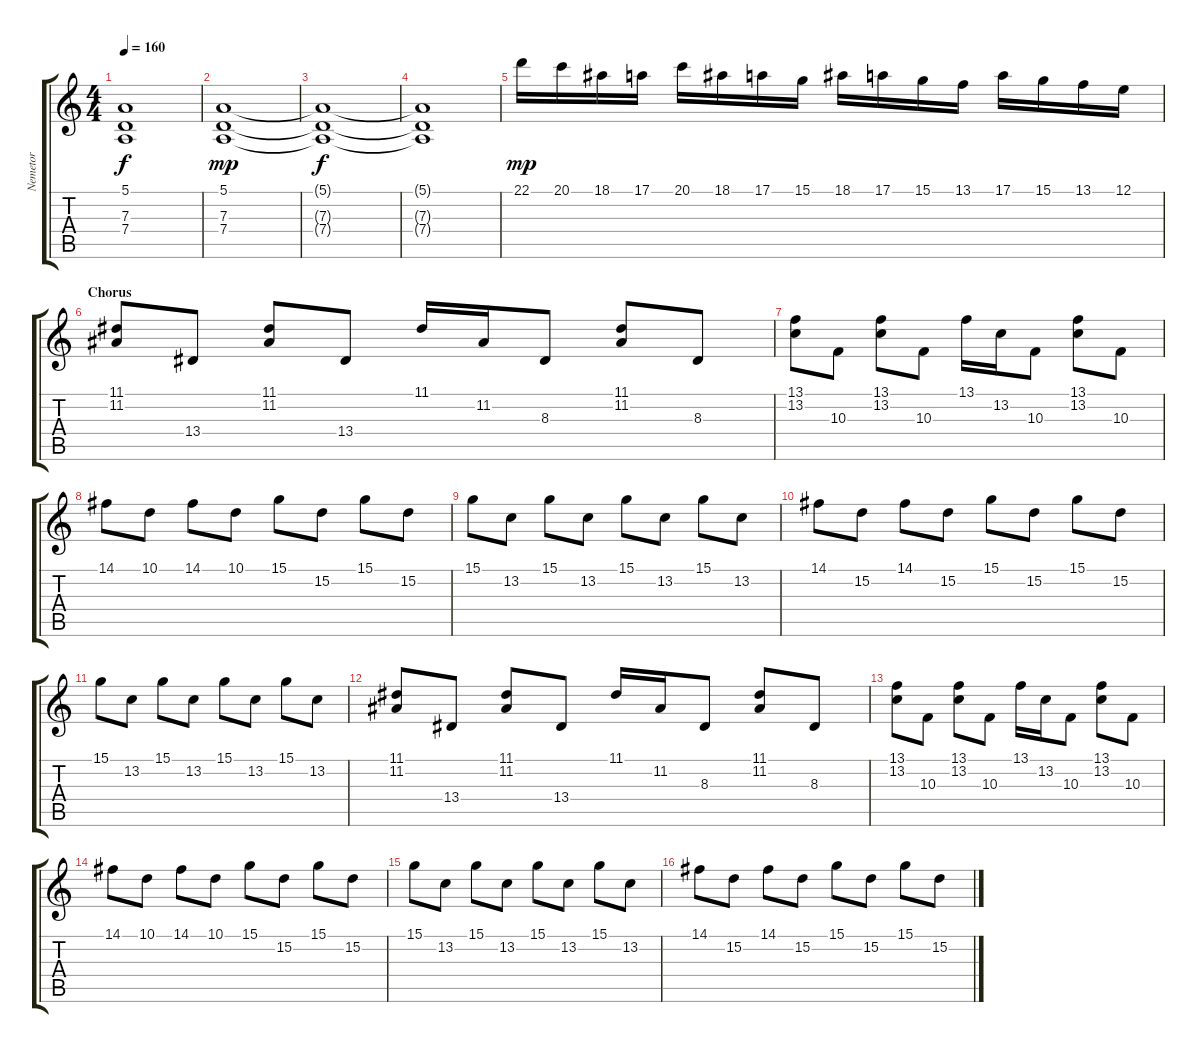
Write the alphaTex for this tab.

\track ("Nemetor" "Nemetor") {instrument lead1square}
\staff {score tabs}
\tuning (E4 B3 G3 D3 A2 D2) {hide}
\ts (4 4)
\tempo 160
\clef g2
\ks c
(5.1{t} 7.3{t} 7.4{t}).1{dy f} |
(5.1 7.3 7.4).1{dy mp} |
(5.1{t} 7.3{t} 7.4{t}).1{dy f} |
(5.1{t} 7.3{t} 7.4{t}).1 |
22.1.16{dy mp} 20.1.16 18.1.16 17.1.16 20.1.16 18.1.16 17.1.16 15.1.16 18.1.16 17.1.16 15.1.16 13.1.16 17.1.16 15.1.16 13.1.16 12.1.16 |
\section ("" "Chorus")
(11.1 11.2).8 13.4.8 (11.1 11.2).8 13.4.8 11.1.16 11.2.16 8.3.8 (11.1 11.2).8 8.3.8 |
(13.1 13.2).8 10.3.8 (13.1 13.2).8 10.3.8 13.1.16 13.2.16 10.3.8 (13.1 13.2).8 10.3.8 |
14.1.8 10.1.8 14.1.8 10.1.8 15.1.8 15.2.8 15.1.8 15.2.8 |
15.1.8 13.2.8 15.1.8 13.2.8 15.1.8 13.2.8 15.1.8 13.2.8 |
14.1.8 15.2.8 14.1.8 15.2.8 15.1.8 15.2.8 15.1.8 15.2.8 |
15.1.8 13.2.8 15.1.8 13.2.8 15.1.8 13.2.8 15.1.8 13.2.8 |
(11.1 11.2).8 13.4.8 (11.1 11.2).8 13.4.8 11.1.16 11.2.16 8.3.8 (11.1 11.2).8 8.3.8 |
(13.1 13.2).8 10.3.8 (13.1 13.2).8 10.3.8 13.1.16 13.2.16 10.3.8 (13.1 13.2).8 10.3.8 |
14.1.8 10.1.8 14.1.8 10.1.8 15.1.8 15.2.8 15.1.8 15.2.8 |
15.1.8 13.2.8 15.1.8 13.2.8 15.1.8 13.2.8 15.1.8 13.2.8 |
14.1.8 15.2.8 14.1.8 15.2.8 15.1.8 15.2.8 15.1.8 15.2.8
